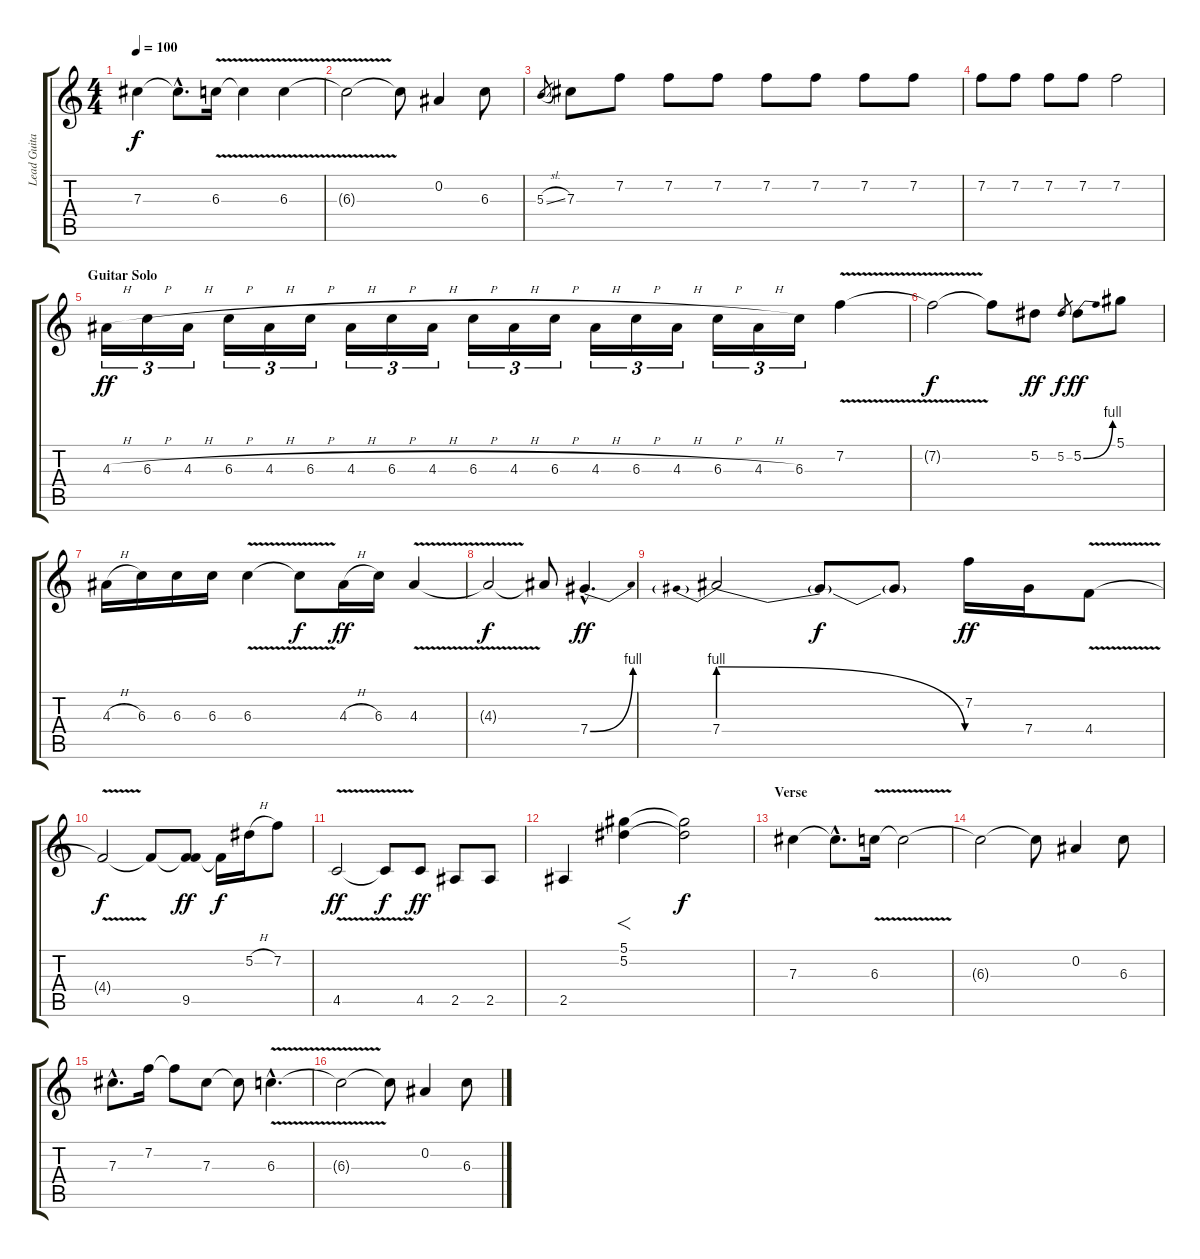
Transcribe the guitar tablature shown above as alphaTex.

\track ("Lead Guitar" "Lead Guita") {instrument distortionguitar}
\staff {score tabs}
\tuning (Eb4 Bb3 Gb3 Db3 Ab2 Eb2) {hide}
\ts (4 4)
\tempo 100
\clef g2
\ks c
7.3.4{dy f} 7.3{hac t}.8{d} 6.3{v}.16 6.3{t}.4 6.3{v}.4 |
6.3{t}.2 6.3{t}.8 0.2.4 6.3.8 |
5.3{sl}.8{gr} 7.3.8 7.2.8 7.2.8 7.2.8 7.2.8 7.2.8 7.2.8 7.2.8 |
7.2.8 7.2.8 7.2.8 7.2.8 7.2.2 |
\section ("" "Guitar Solo")
4.3{h}.16{tu (3 2) dy ff} 6.3{h}.16{tu (3 2)} 4.3{h}.16{tu (3 2)} 6.3{h}.16{tu (3 2)} 4.3{h}.16{tu (3 2)} 6.3{h}.16{tu (3 2)} 4.3{h}.16{tu (3 2)} 6.3{h}.16{tu (3 2)} 4.3{h}.16{tu (3 2)} 6.3{h}.16{tu (3 2)} 4.3{h}.16{tu (3 2)} 6.3{h}.16{tu (3 2)} 4.3{h}.16{tu (3 2)} 6.3{h}.16{tu (3 2)} 4.3{h}.16{tu (3 2)} 6.3{h}.16{tu (3 2)} 4.3{h}.16{tu (3 2)} 6.3.16{tu (3 2)} 7.2{v}.4 |
7.2{t}.2{dy f} 7.2{t}.8 5.2.8{dy ff} 5.2.8{gr dy f} 5.2{be (bend 0 0 60 4)}.8{dy ff} 5.1.8 |
4.3{h}.16 6.3.16 6.3.16 6.3.16 6.3{v}.4 6.3{t}.8{dy f} 4.3{h}.16{dy ff} 6.3.16 4.3{v}.4 |
4.3{t}.2{dy f} 4.3{t}.8 7.4{be (bend 0 0 60 4) hac}.4{d dy ff} |
7.4{be (prebendrelease 0 4 60 0)}.2 7.4{t}.8{dy f} 7.4{t}.8 7.2.16{dy ff} 7.4.16 4.4{v}.8 |
4.4{t}.2{dy f} 4.4{t}.8 (4.4{t} 9.5).8{dy ff} 9.5{t}.16{dy f} 5.2{h}.16 7.2.8 |
4.5{v}.2{dy ff} 4.5{t}.8{dy f} 4.5.8{dy ff} 2.5.8 2.5.8 |
2.5.4 (5.1 5.2).4{f} (5.1{t} 5.2{t}).2{dy f} |
\section ("" "Verse")
7.3.4 7.3{hac t}.8{d} 6.3{v}.16 6.3{t}.2 |
6.3{t}.2 6.3{t}.8 0.2.4 6.3.8 |
7.3{hac}.8{d} 7.2.16 7.2{t}.8 7.3.8 7.3{t}.8 6.3{v hac}.4{d} |
6.3{t}.2 6.3{t}.8 0.2.4 6.3.8
